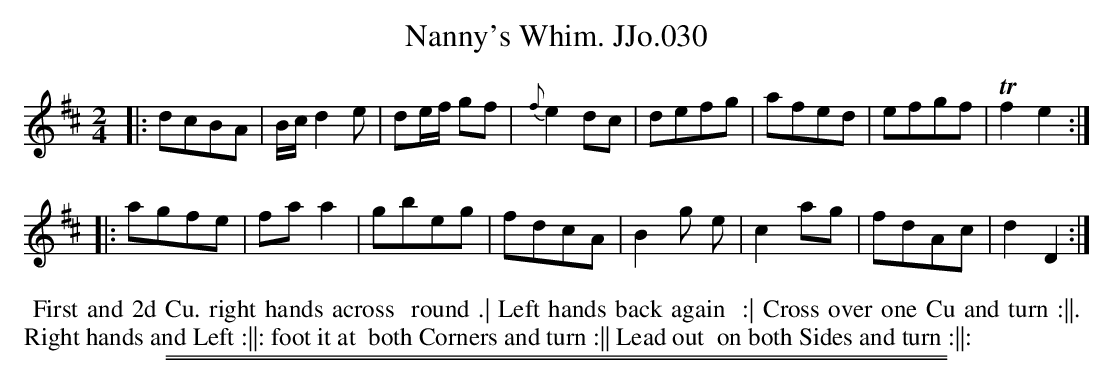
X:1
T: Nanny's Whim. JJo.030
M:2/4
L:1/8
K:D
|:\
dcBA | B/c/d2e | de/f/ gf | {f}e2dc |\
defg | afed | efgf | Tf2e2 :|
|:\
agfe | faa2 | gbeg | fdcA | B2g\
e | c2ag | fdAc | d2D2 :|
